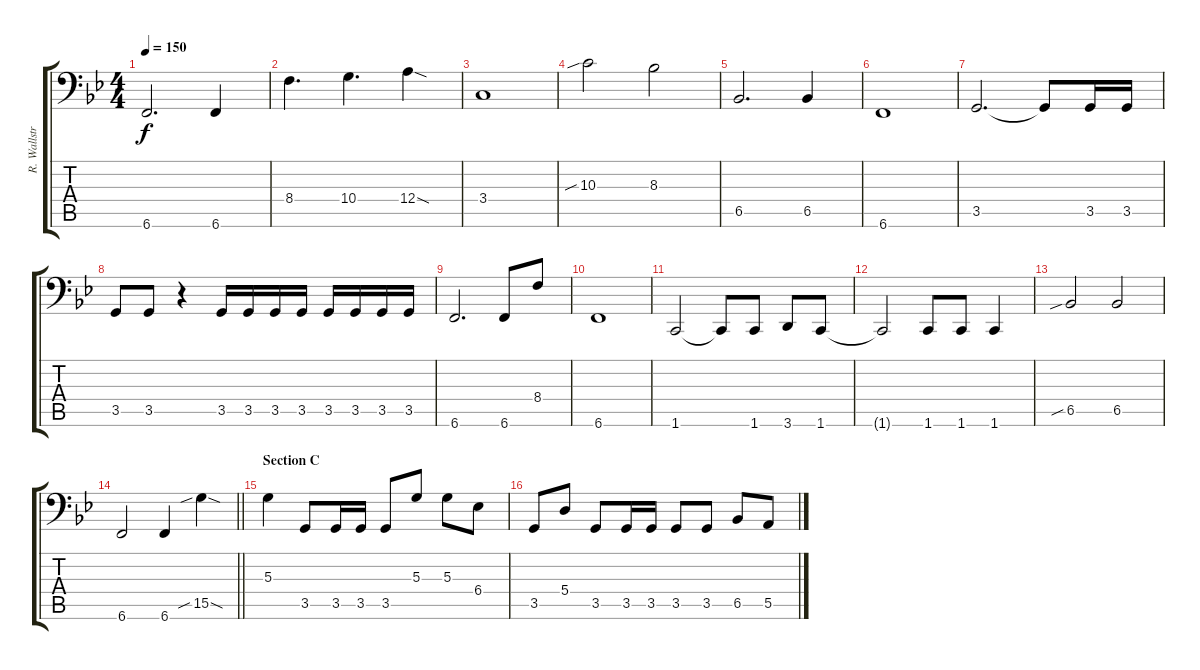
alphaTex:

\track ("R. Wallström (Bass)" "R. Wallstr") {instrument electricbassfinger}
\staff {score tabs}
\tuning (C3 G2 D2 A1 E1 B0) {hide}
\ts (4 4)
\tempo 150
\clef f4
\ks gminor
6.6.2{d dy f} 6.6.4 |
8.4.4{d} 10.4.4{d} 12.4{sod}.4 |
3.4.1 |
10.3{sib}.2 8.3.2 |
6.5.2{d} 6.5.4 |
6.6.1 |
3.5.2{d} 3.5{t}.8 3.5.16 3.5.16 |
3.5.8 3.5.8 r.4 3.5.16 3.5.16 3.5.16 3.5.16 3.5.16 3.5.16 3.5.16 3.5.16 |
6.6.2{d} 6.6.8 8.4.8 |
6.6.1 |
1.6.2 1.6{t}.8 1.6.8 3.6.8 1.6.8 |
1.6{t}.2 1.6.8 1.6.8 1.6.4 |
6.5{sib}.2 6.5.2 |
\barLineRight lightlight
6.6.2 6.6.4 15.5{sib sod}.4 |
\section ("" "Section C")
5.3.4 3.5.8 3.5.16 3.5.16 3.5.8 5.3.8 5.3.8 6.4.8 |
3.5.8 5.4.8 3.5.8 3.5.16 3.5.16 3.5.8 3.5.8 6.5.8 5.5.8
